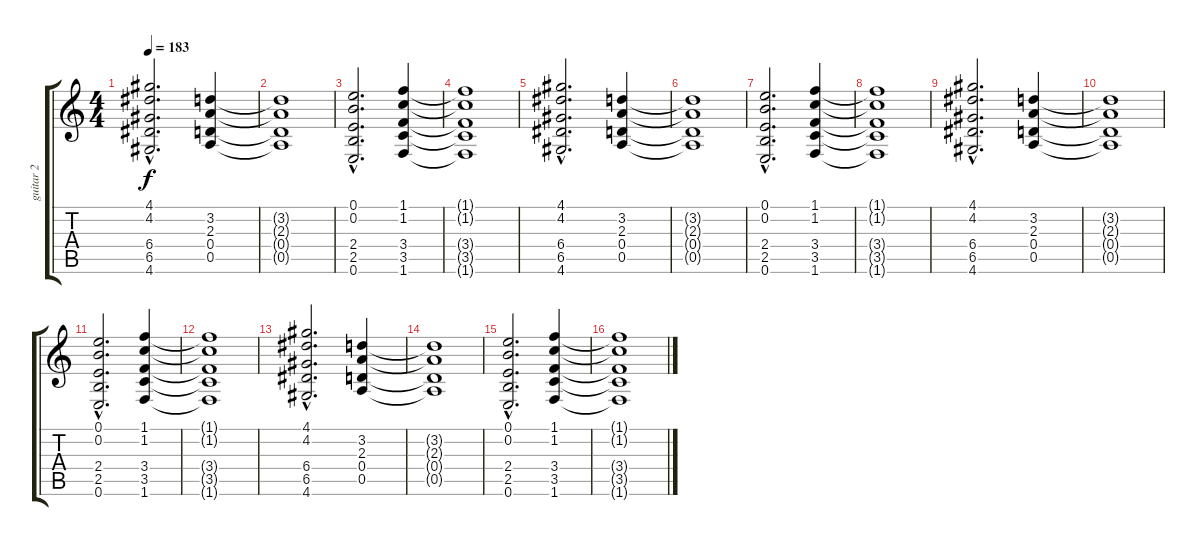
\track ("guitar 2" "guitar 2") {instrument distortionguitar}
\staff {score tabs}
\tuning (E4 B3 G3 D3 A2 E2) {hide}
\ts (4 4)
\tempo 183
\clef g2
\ks c
(4.1{hac} 4.2{hac} 6.4{hac} 6.5{hac} 4.6{hac}).2{d dy f} (3.2 2.3 0.4 0.5).4 |
(3.2{t} 2.3{t} 0.4{t} 0.5{t}).1 |
(0.1{hac} 0.2{hac} 2.4{hac} 2.5{hac} 0.6{hac}).2{d} (1.1 1.2 3.4 3.5 1.6).4 |
(1.1{t} 1.2{t} 3.4{t} 3.5{t} 1.6{t}).1 |
(4.1{hac} 4.2{hac} 6.4{hac} 6.5{hac} 4.6{hac}).2{d} (3.2 2.3 0.4 0.5).4 |
(3.2{t} 2.3{t} 0.4{t} 0.5{t}).1 |
(0.1{hac} 0.2{hac} 2.4{hac} 2.5{hac} 0.6{hac}).2{d} (1.1 1.2 3.4 3.5 1.6).4 |
(1.1{t} 1.2{t} 3.4{t} 3.5{t} 1.6{t}).1 |
(4.1{hac} 4.2{hac} 6.4{hac} 6.5{hac} 4.6{hac}).2{d} (3.2 2.3 0.4 0.5).4 |
(3.2{t} 2.3{t} 0.4{t} 0.5{t}).1 |
(0.1{hac} 0.2{hac} 2.4{hac} 2.5{hac} 0.6{hac}).2{d} (1.1 1.2 3.4 3.5 1.6).4 |
(1.1{t} 1.2{t} 3.4{t} 3.5{t} 1.6{t}).1 |
(4.1{hac} 4.2{hac} 6.4{hac} 6.5{hac} 4.6{hac}).2{d} (3.2 2.3 0.4 0.5).4 |
(3.2{t} 2.3{t} 0.4{t} 0.5{t}).1 |
(0.1{hac} 0.2{hac} 2.4{hac} 2.5{hac} 0.6{hac}).2{d} (1.1 1.2 3.4 3.5 1.6).4 |
(1.1{t} 1.2{t} 3.4{t} 3.5{t} 1.6{t}).1
